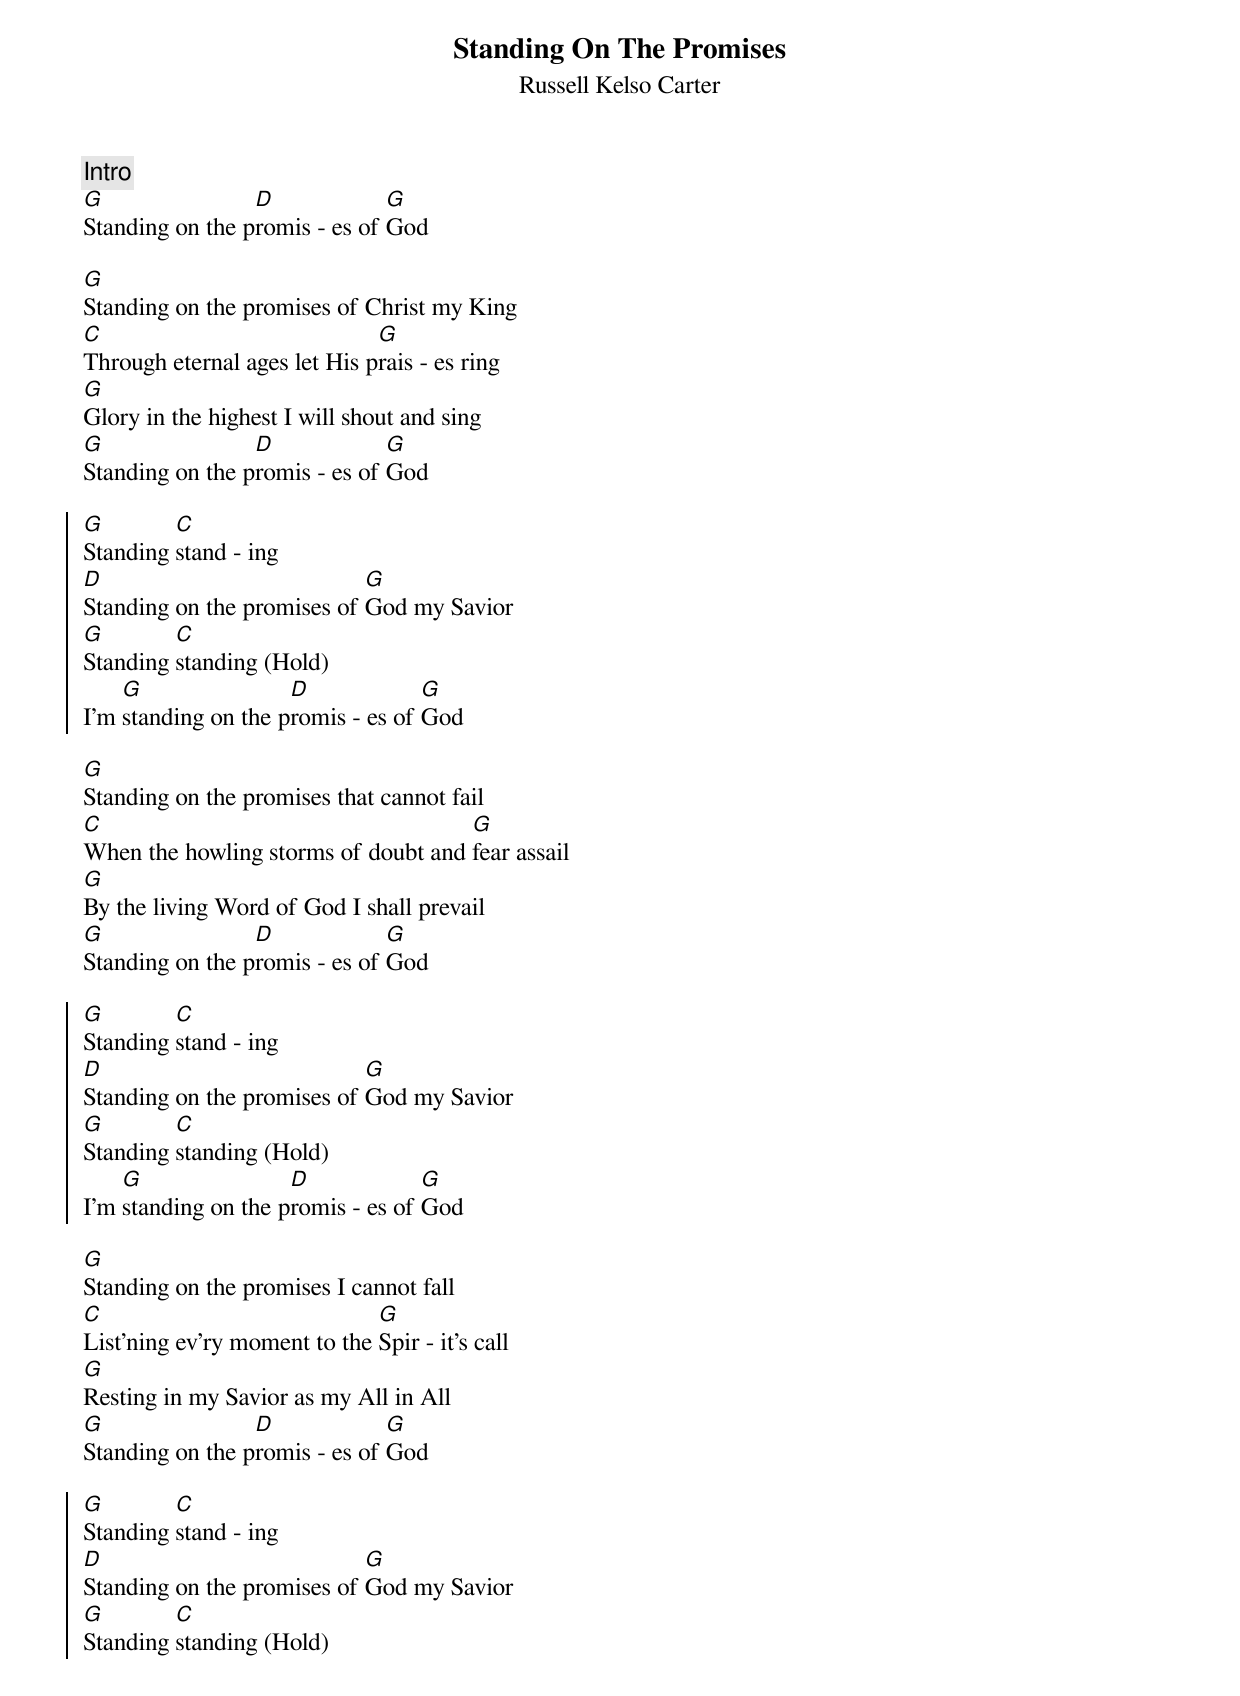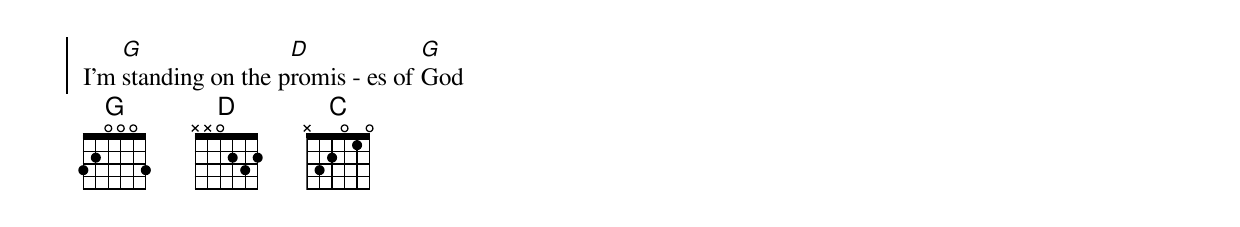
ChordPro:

{title:Standing On The Promises}
{subtitle:Russell Kelso Carter}
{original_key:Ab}
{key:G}
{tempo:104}
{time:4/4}
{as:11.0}

{c:Intro}
[G]Standing on the p[D]romis - es of [G]God

[G]Standing on the promises of Christ my King
[C]Through eternal ages let His p[G]rais - es ring
[G]Glory in the highest I will shout and sing
[G]Standing on the p[D]romis - es of [G]God

{soc}
[G]Standing [C]stand - ing
[D]Standing on the promises of [G]God my Savior
[G]Standing [C]standing (Hold)
I'm [G]standing on the p[D]romis - es of [G]God
{eoc}

[G]Standing on the promises that cannot fail
[C]When the howling storms of doubt and [G]fear assail
[G]By the living Word of God I shall prevail
[G]Standing on the p[D]romis - es of [G]God

{soc}
[G]Standing [C]stand - ing
[D]Standing on the promises of [G]God my Savior
[G]Standing [C]standing (Hold)
I'm [G]standing on the p[D]romis - es of [G]God
{eoc}

[G]Standing on the promises I cannot fall
[C]List'ning ev’ry moment to the [G]Spir - it's call
[G]Resting in my Savior as my All in All
[G]Standing on the p[D]romis - es of [G]God

{soc}
[G]Standing [C]stand - ing
[D]Standing on the promises of [G]God my Savior
[G]Standing [C]standing (Hold)
I'm [G]standing on the p[D]romis - es of [G]God
{eoc}
